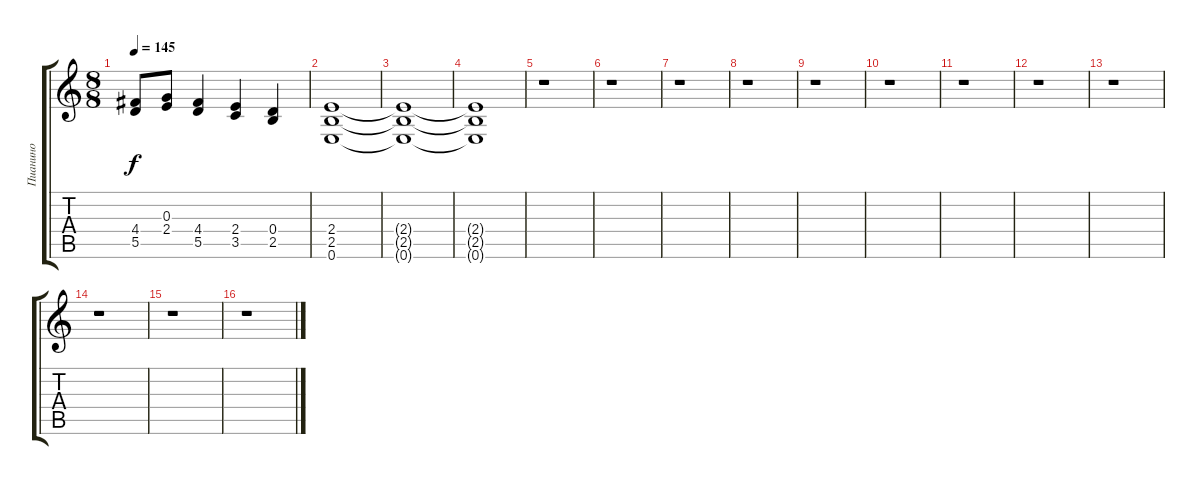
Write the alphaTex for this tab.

\track ("Пианино" "Пианино") {instrument distortionguitar}
\staff {score tabs}
\tuning (E4 B3 G3 D3 A2 E2) {hide}
\ts (8 8)
\tempo 145
\clef g2
\ks c
(4.4 5.5).8{dy f} (0.3 2.4).8 (4.4 5.5).4 (2.4 3.5).4 (0.4 2.5).4 |
(2.4 2.5 0.6).1 |
(2.4{t} 2.5{t} 0.6{t}).1 |
(2.4{t} 2.5{t} 0.6{t}).1 |
r.1 |
r.1 |
r.1 |
r.1 |
r.1 |
r.1 |
r.1 |
r.1 |
r.1 |
r.1 |
r.1 |
r.1
